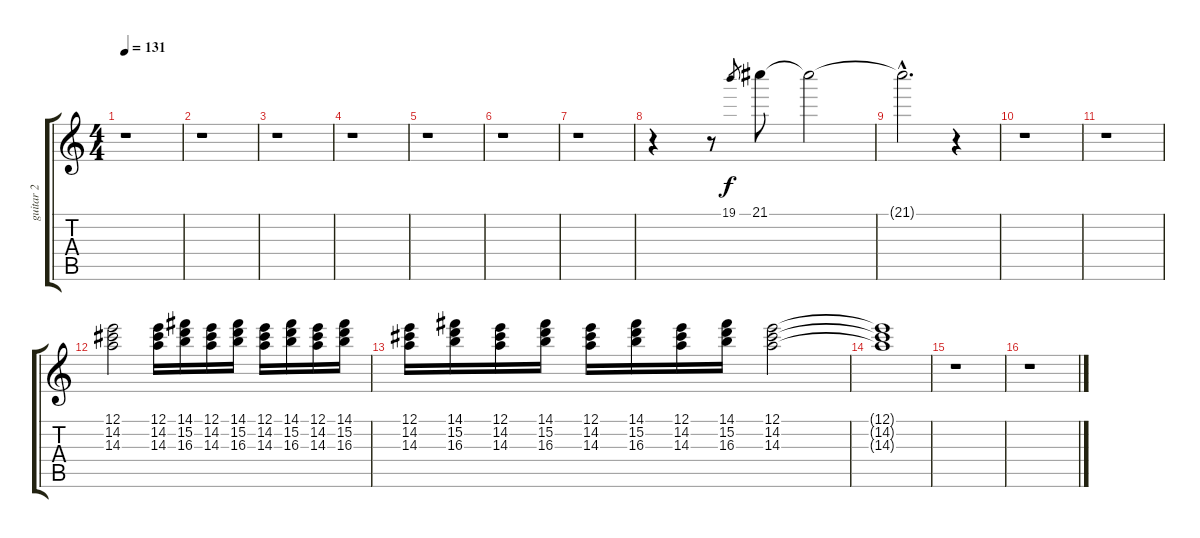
\track ("guitar 2" "guitar 2") {instrument distortionguitar}
\staff {score tabs}
\tuning (E4 B3 G3 D3 A2 E2) {hide}
\ts (4 4)
\tempo 131
\clef g2
\ks c
r.1{dy f} |
r.1 |
r.1 |
r.1 |
r.1 |
r.1 |
r.1 |
r.4 r.8 19.1.8{gr} 21.1.8 21.1{t}.2 |
21.1{hac t}.2{d} r.4 |
r.1 |
r.1 |
(12.1 14.2 14.3).2 (12.1 14.2 14.3).16 (14.1 15.2 16.3).16 (12.1 14.2 14.3).16 (14.1 15.2 16.3).16 (12.1 14.2 14.3).16 (14.1 15.2 16.3).16 (12.1 14.2 14.3).16 (14.1 15.2 16.3).16 |
(12.1 14.2 14.3).16 (14.1 15.2 16.3).16 (12.1 14.2 14.3).16 (14.1 15.2 16.3).16 (12.1 14.2 14.3).16 (14.1 15.2 16.3).16 (12.1 14.2 14.3).16 (14.1 15.2 16.3).16 (12.1 14.2 14.3).2 |
(12.1{t} 14.2{t} 14.3{t}).1 |
r.1 |
r.1
